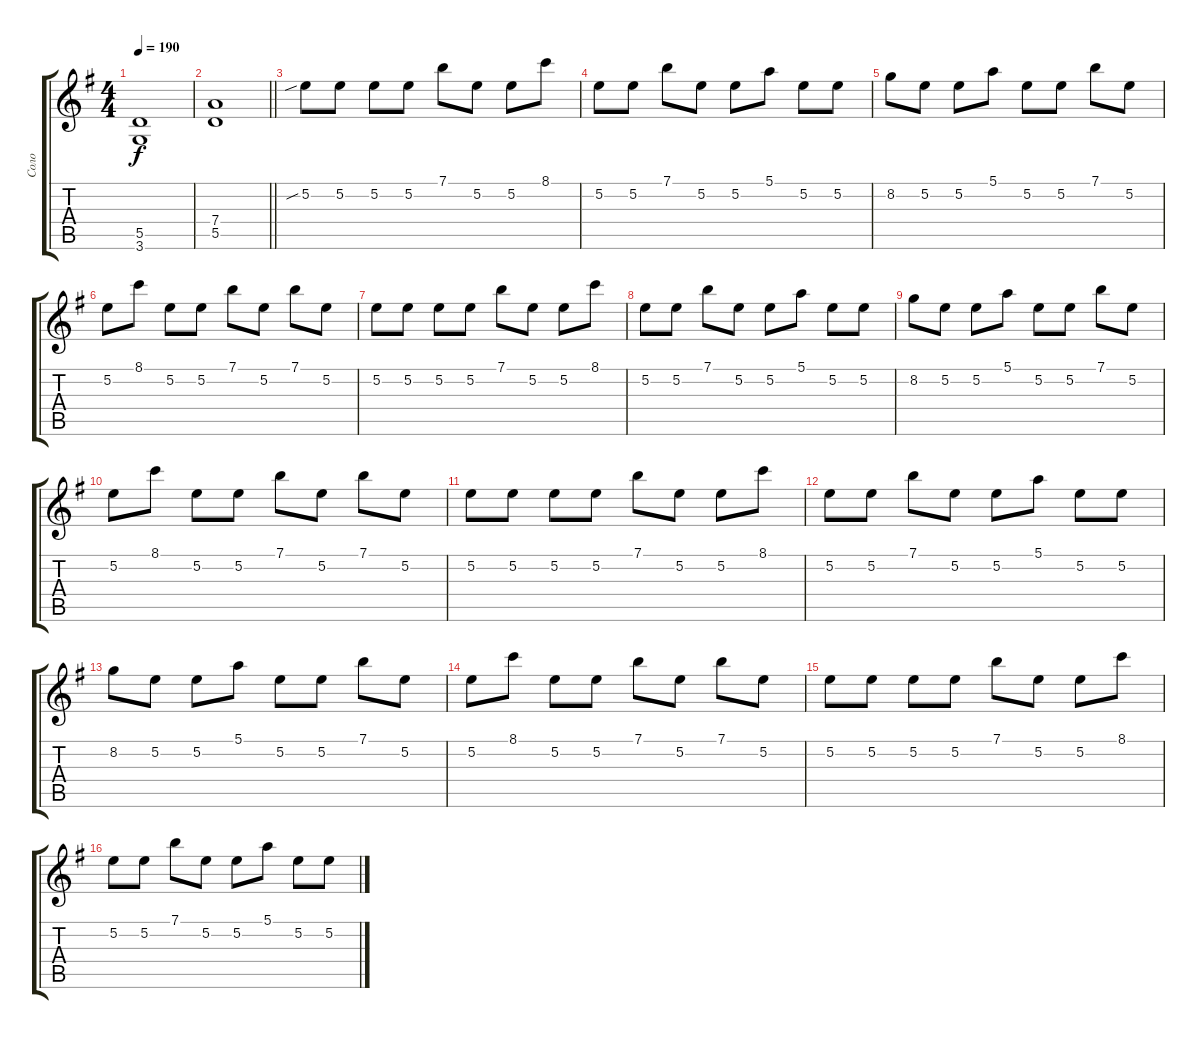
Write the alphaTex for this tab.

\track ("Соло" "Соло") {instrument distortionguitar}
\staff {score tabs}
\tuning (E4 B3 G3 D3 A2 E2) {hide}
\ts (4 4)
\tempo 190
\clef g2
\ks g
(5.5 3.6).1{dy f} |
\barLineRight lightlight
(7.4 5.5).1 |
5.2{sib}.8{volume 7} 5.2.8 5.2.8 5.2.8 7.1.8 5.2.8 5.2.8 8.1.8 |
5.2.8 5.2.8 7.1.8 5.2.8 5.2.8 5.1.8 5.2.8 5.2.8 |
8.2.8 5.2.8 5.2.8 5.1.8 5.2.8 5.2.8 7.1.8 5.2.8 |
5.2.8 8.1.8 5.2.8 5.2.8 7.1.8 5.2.8 7.1.8 5.2.8 |
5.2.8 5.2.8 5.2.8 5.2.8 7.1.8 5.2.8 5.2.8 8.1.8 |
5.2.8 5.2.8 7.1.8 5.2.8 5.2.8 5.1.8 5.2.8 5.2.8 |
8.2.8 5.2.8 5.2.8 5.1.8 5.2.8 5.2.8 7.1.8 5.2.8 |
5.2.8 8.1.8 5.2.8 5.2.8 7.1.8 5.2.8 7.1.8 5.2.8 |
5.2.8 5.2.8 5.2.8 5.2.8 7.1.8 5.2.8 5.2.8 8.1.8 |
5.2.8 5.2.8 7.1.8 5.2.8 5.2.8 5.1.8 5.2.8 5.2.8 |
8.2.8 5.2.8 5.2.8 5.1.8 5.2.8 5.2.8 7.1.8 5.2.8 |
5.2.8 8.1.8 5.2.8 5.2.8 7.1.8 5.2.8 7.1.8 5.2.8 |
5.2.8 5.2.8 5.2.8 5.2.8 7.1.8 5.2.8 5.2.8 8.1.8 |
5.2.8 5.2.8 7.1.8 5.2.8 5.2.8 5.1.8 5.2.8 5.2.8
